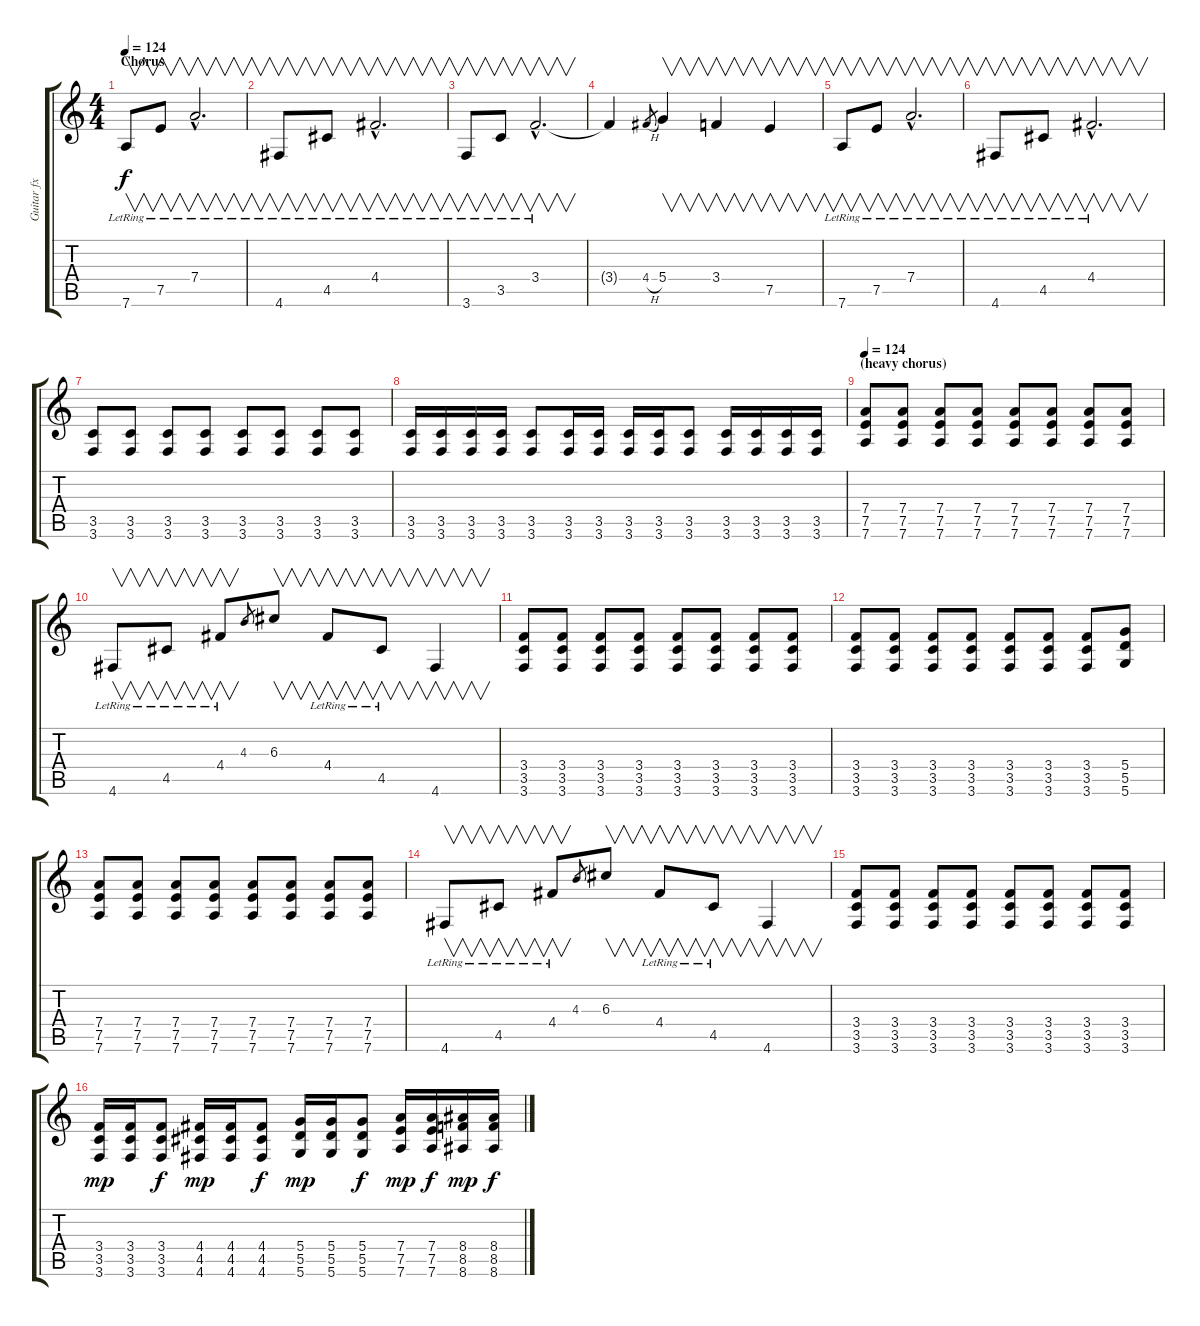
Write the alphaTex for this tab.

\track ("Guitar fx / Overdub" "Guitar fx ") {instrument distortionguitar}
\staff {score tabs}
\tuning (E4 B3 G3 D3 A2 D2) {hide}
\ts (4 4)
\section ("" "Chorus")
\tempo 124
\clef g2
\ks c
7.6{lr}.8{v dy f volume 10 balance 14 instrument electricguitarclean} 7.5{lr}.8{v} 7.4{hac lr}.2{v d} |
4.6{lr}.8{v} 4.5{lr}.8{v} 4.4{hac lr}.2{v d} |
3.6{lr}.8{v} 3.5{lr}.8{v} 3.4{hac lr}.2{v d} |
3.4{t}.4 4.4{h}.8{gr} 5.4.4{v} 3.4.4{v} 7.5.4{v} |
7.6{lr}.8{v instrument acousticguitarsteel} 7.5{lr}.8{v} 7.4{hac lr}.2{v d} |
4.6{lr}.8{v} 4.5{lr}.8{v} 4.4{hac lr}.2{v d} |
(3.5 3.6).8{volume 10 balance 8 instrument overdrivenguitar} (3.5 3.6).8 (3.5 3.6).8 (3.5 3.6).8 (3.5 3.6).8 (3.5 3.6).8 (3.5 3.6).8 (3.5 3.6).8 |
(3.5 3.6).16 (3.5 3.6).16 (3.5 3.6).16 (3.5 3.6).16 (3.5 3.6).8 (3.5 3.6).16 (3.5 3.6).16 (3.5 3.6).16 (3.5 3.6).16 (3.5 3.6).8 (3.5 3.6).16 (3.5 3.6).16 (3.5 3.6).16 (3.5 3.6).16 |
\section ("" "(heavy chorus)")
\tempo 124
(7.4 7.5 7.6).8{volume 10 balance 14 instrument overdrivenguitar} (7.4 7.5 7.6).8 (7.4 7.5 7.6).8 (7.4 7.5 7.6).8 (7.4 7.5 7.6).8 (7.4 7.5 7.6).8 (7.4 7.5 7.6).8 (7.4 7.5 7.6).8 |
4.6{lr}.8{v} 4.5{lr}.8{v} 4.4{lr}.8{v} 4.3.8{gr} 6.3.8{v} 4.4{lr}.8{v} 4.5{lr}.8{v} 4.6.4{v} |
(3.4 3.5 3.6).8 (3.4 3.5 3.6).8 (3.4 3.5 3.6).8 (3.4 3.5 3.6).8 (3.4 3.5 3.6).8 (3.4 3.5 3.6).8 (3.4 3.5 3.6).8 (3.4 3.5 3.6).8 |
(3.4 3.5 3.6).8 (3.4 3.5 3.6).8 (3.4 3.5 3.6).8 (3.4 3.5 3.6).8 (3.4 3.5 3.6).8 (3.4 3.5 3.6).8 (3.4 3.5 3.6).8 (5.4 5.5 5.6).8 |
(7.4 7.5 7.6).8{volume 10 balance 14 instrument overdrivenguitar} (7.4 7.5 7.6).8 (7.4 7.5 7.6).8 (7.4 7.5 7.6).8 (7.4 7.5 7.6).8 (7.4 7.5 7.6).8 (7.4 7.5 7.6).8 (7.4 7.5 7.6).8 |
4.6{lr}.8{v} 4.5{lr}.8{v} 4.4{lr}.8{v} 4.3.8{gr} 6.3.8{v} 4.4{lr}.8{v} 4.5{lr}.8{v} 4.6.4{v} |
(3.4 3.5 3.6).8 (3.4 3.5 3.6).8 (3.4 3.5 3.6).8 (3.4 3.5 3.6).8 (3.4 3.5 3.6).8 (3.4 3.5 3.6).8 (3.4 3.5 3.6).8 (3.4 3.5 3.6).8 |
(3.4 3.5 3.6).16{dy mp} (3.4 3.5 3.6).16 (3.4 3.5 3.6).8{dy f} (4.4 4.5 4.6).16{dy mp} (4.4 4.5 4.6).16 (4.4 4.5 4.6).8{dy f} (5.4 5.5 5.6).16{dy mp} (5.4 5.5 5.6).16 (5.4 5.5 5.6).8{dy f} (7.4 7.5 7.6).16{dy mp} (7.4 7.5 7.6).16{dy f} (8.4 8.5 8.6).16{dy mp} (8.4 8.5 8.6).16{dy f}
